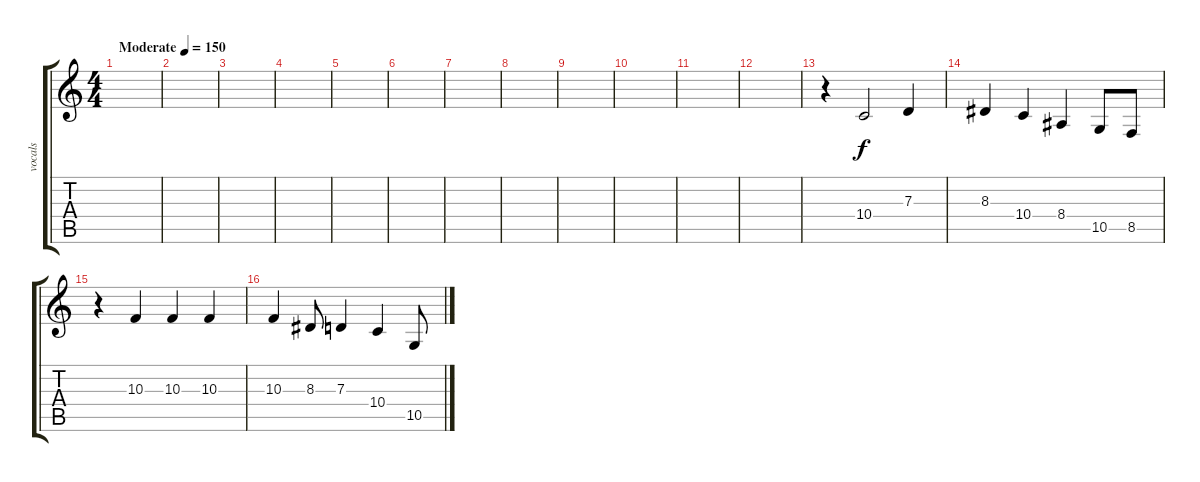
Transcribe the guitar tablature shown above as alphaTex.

\track ("vocals" "vocals") {instrument violin}
\staff {score tabs}
\tuning (E4 B3 G3 D3 A2 E2) {hide}
\ts (4 4)
\tempo (150 "Moderate")
\clef g2
\ks c
|
|
|
|
|
|
|
|
|
|
|
|
r.4 10.4.2 7.3.4 |
8.3.4 10.4.4 8.4.4 10.5.8 8.5.8 |
r.4 10.3.4 10.3.4 10.3.4 |
10.3.4 8.3.8 7.3.4 10.4.4 10.5.8
